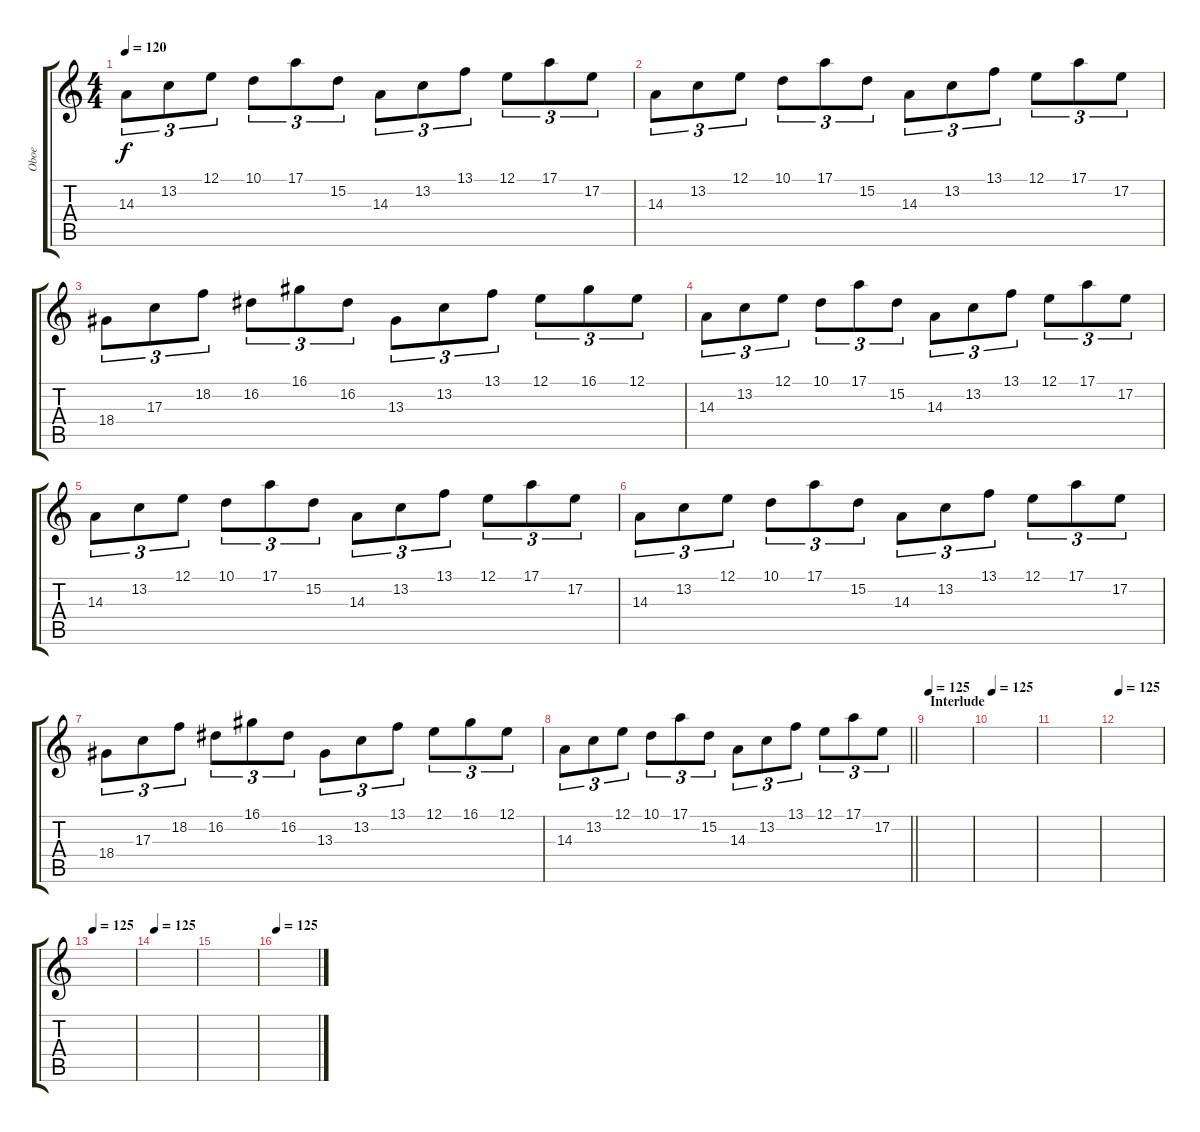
\track ("Oboe" "Oboe") {instrument oboe}
\staff {score tabs}
\tuning (E4 B3 G3 D3 A2 E2) {hide}
\ts (4 4)
\tempo 120
\clef g2
\ks c
14.3.8{tu (3 2) dy f} 13.2.8{tu (3 2)} 12.1.8{tu (3 2)} 10.1.8{tu (3 2)} 17.1.8{tu (3 2)} 15.2.8{tu (3 2)} 14.3.8{tu (3 2)} 13.2.8{tu (3 2)} 13.1.8{tu (3 2)} 12.1.8{tu (3 2)} 17.1.8{tu (3 2)} 17.2.8{tu (3 2)} |
14.3.8{tu (3 2)} 13.2.8{tu (3 2)} 12.1.8{tu (3 2)} 10.1.8{tu (3 2)} 17.1.8{tu (3 2)} 15.2.8{tu (3 2)} 14.3.8{tu (3 2)} 13.2.8{tu (3 2)} 13.1.8{tu (3 2)} 12.1.8{tu (3 2)} 17.1.8{tu (3 2)} 17.2.8{tu (3 2)} |
18.4.8{tu (3 2)} 17.3.8{tu (3 2)} 18.2.8{tu (3 2)} 16.2.8{tu (3 2)} 16.1.8{tu (3 2)} 16.2.8{tu (3 2)} 13.3.8{tu (3 2)} 13.2.8{tu (3 2)} 13.1.8{tu (3 2)} 12.1.8{tu (3 2)} 16.1.8{tu (3 2)} 12.1.8{tu (3 2)} |
14.3.8{tu (3 2)} 13.2.8{tu (3 2)} 12.1.8{tu (3 2)} 10.1.8{tu (3 2)} 17.1.8{tu (3 2)} 15.2.8{tu (3 2)} 14.3.8{tu (3 2)} 13.2.8{tu (3 2)} 13.1.8{tu (3 2)} 12.1.8{tu (3 2)} 17.1.8{tu (3 2)} 17.2.8{tu (3 2)} |
14.3.8{tu (3 2)} 13.2.8{tu (3 2)} 12.1.8{tu (3 2)} 10.1.8{tu (3 2)} 17.1.8{tu (3 2)} 15.2.8{tu (3 2)} 14.3.8{tu (3 2)} 13.2.8{tu (3 2)} 13.1.8{tu (3 2)} 12.1.8{tu (3 2)} 17.1.8{tu (3 2)} 17.2.8{tu (3 2)} |
14.3.8{tu (3 2)} 13.2.8{tu (3 2)} 12.1.8{tu (3 2)} 10.1.8{tu (3 2)} 17.1.8{tu (3 2)} 15.2.8{tu (3 2)} 14.3.8{tu (3 2)} 13.2.8{tu (3 2)} 13.1.8{tu (3 2)} 12.1.8{tu (3 2)} 17.1.8{tu (3 2)} 17.2.8{tu (3 2)} |
18.4.8{tu (3 2)} 17.3.8{tu (3 2)} 18.2.8{tu (3 2)} 16.2.8{tu (3 2)} 16.1.8{tu (3 2)} 16.2.8{tu (3 2)} 13.3.8{tu (3 2)} 13.2.8{tu (3 2)} 13.1.8{tu (3 2)} 12.1.8{tu (3 2)} 16.1.8{tu (3 2)} 12.1.8{tu (3 2)} |
\barLineRight lightlight
14.3.8{tu (3 2)} 13.2.8{tu (3 2)} 12.1.8{tu (3 2)} 10.1.8{tu (3 2)} 17.1.8{tu (3 2)} 15.2.8{tu (3 2)} 14.3.8{tu (3 2)} 13.2.8{tu (3 2)} 13.1.8{tu (3 2)} 12.1.8{tu (3 2)} 17.1.8{tu (3 2)} 17.2.8{tu (3 2)} |
\section ("" "Interlude")
\tempo 125
|
\tempo 125
|
|
\tempo 125
|
\tempo 125
|
\tempo 125
|
|
\tempo 125
